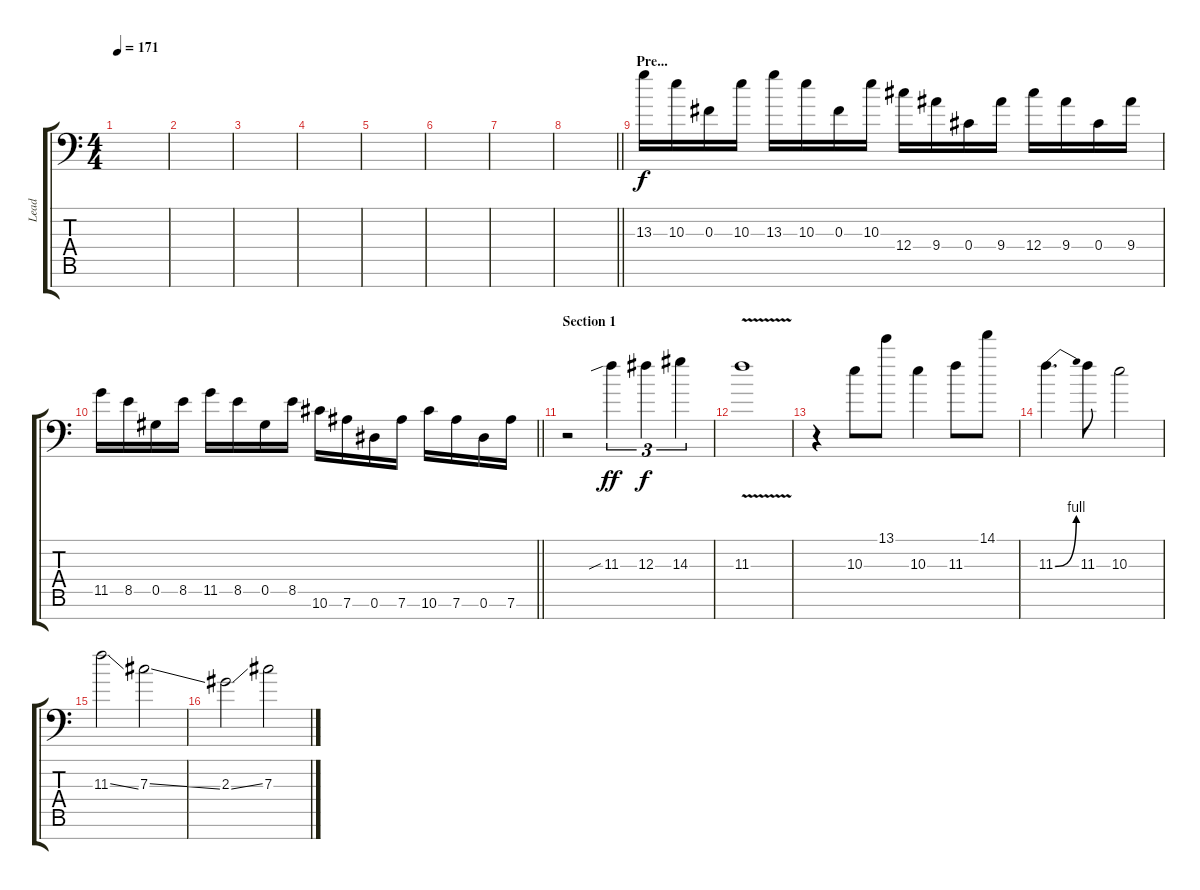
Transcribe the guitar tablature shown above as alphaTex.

\track ("Lead" "Lead") {instrument distortionguitar}
\staff {score tabs}
\tuning (Eb4 Bb3 Gb3 Db3 Ab2 Eb2 Bb1) {hide}
\ts (4 4)
\tempo 171
\clef f4
\ks c
|
|
|
|
|
|
|
\barLineRight lightlight
|
\section ("" "Pre...")
13.3.16 10.3.16 0.3.16 10.3.16 13.3.16 10.3.16 0.3.16 10.3.16 12.4.16 9.4.16 0.4.16 9.4.16 12.4.16 9.4.16 0.4.16 9.4.16 |
\barLineRight lightlight
11.5.16 8.5.16 0.5.16 8.5.16 11.5.16 8.5.16 0.5.16 8.5.16 10.6.16 7.6.16 0.6.16 7.6.16 10.6.16 7.6.16 0.6.16 7.6.16 |
\section ("" "Section 1")
r.2 11.3{sib}.4{tu (3 2) dy ff} 12.3.4{tu (3 2) dy f} 14.3.4{tu (3 2)} |
11.3{v}.1 |
r.4 10.3.8 13.1.8 10.3.4 11.3.8 14.1.8 |
11.3{be (bend 0 0 60 4)}.4{d} 11.3.8 10.3.2 |
11.3{ss}.2 7.3{ss}.2 |
2.3{ss}.2 7.3{ss}.2
